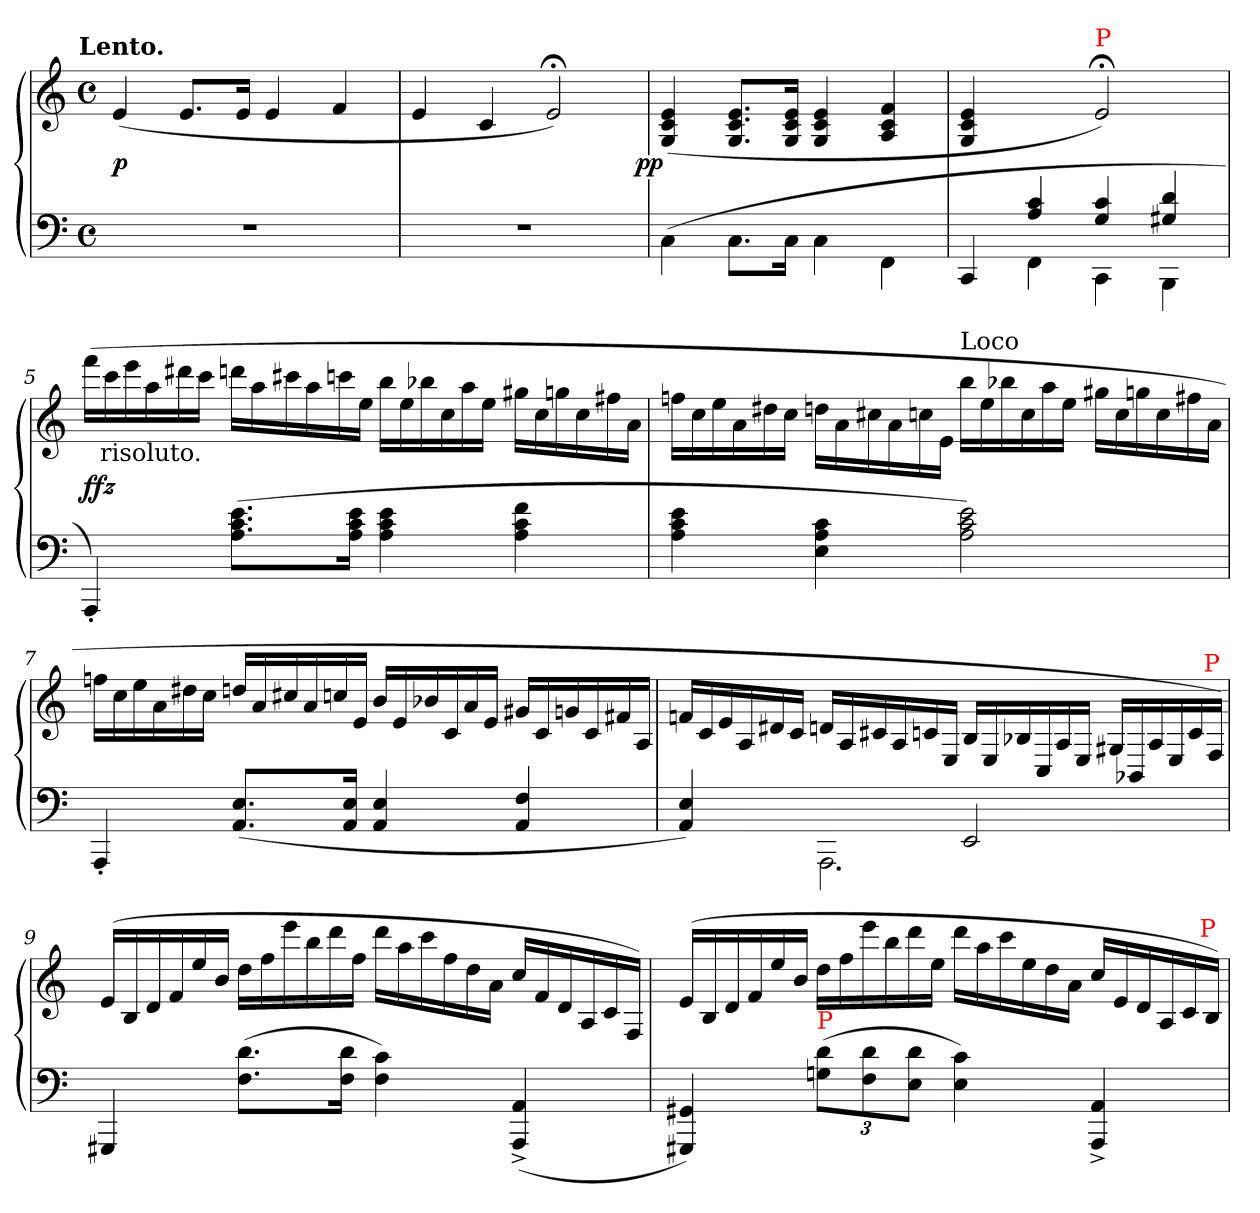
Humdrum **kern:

**kern	**kern	**dynam
*part1	*part1	*part1
*staff2	*staff1	*staff1/2
*clefF4	*clefG2	*
*k[]	*k[]	*
*a:	*a:	*
!!LO:TX:omd:t=Lento.
*M4/4	*M4/4	*
*met(c)	*met(c)	*
*MM138	*MM138	*
=1	=1	=1
1r	(<4e	p
.	8.eL	.
.	16eJk	.
.	4e	.
.	4f	.
=2	=2	=2
1r	4e	.
.	4c	.
.	2e;<)	.
=3	=3	=3
!	!	!LO:DY:rj
(<4C\	(>4e/ 4c/ 4G/	pp
8.C\L	8.e/ 8.c/ 8.G/L	.
16C\Jk	16e/ 16c/ 16G/Jk	.
4C\	4e/ 4c/ 4G/	.
4FF\	4f/ 4c/ 4A/	.
=4	=4	=4
*^	*	*
4ryy	4CC	4e/ 4c/ 4G/	.
4c 4A	4FF	4ryy	.
!	!	!LO:TX:a:color=red:t=P	!
4c 4G	4CC	2e;<)	.
4d 4G#X	4BBB	.	.
*v	*v	*	*
=5	=5	=5
*	*Xtuplet	*
4AAA'<)	(>24fffLL	f fz
!	!LO:TX:b:t=risoluto.	!
.	24ccc	.
.	24eee	.
.	24aa	.
.	24ddd#X	.
.	24cccJJ	.
(>8.e 8.c 8.AL	24dddnLL	.
.	24aa	.
.	24ccc#X	.
.	24aa	.
.	24cccn	.
16e 16c 16AJk	.	.
.	24eeJJ	.
4e 4c 4A	24bbLL	.
.	24ee	.
.	24bb-X	.
.	24cc	.
.	24aa	.
.	24eeJJ	.
4f 4c 4A	24gg#XLL	.
.	24cc	.
.	24ggn	.
.	24cc	.
.	24ff#X	.
.	24aJJ	.
=6	=6	=6
4e 4c 4A	24ffnLL	.
.	24cc	.
.	24ee	.
.	24a	.
.	24dd#X	.
.	24ccJJ	.
4c 4A 4E	24ddn\LL	.
.	24a\	.
.	24cc#X\	.
.	24a\	.
.	24ccn\	.
.	24e\JJ	.
!	!LO:TX:a:t=Loco	!
2e 2c 2A)	24bbLL	.
.	24ee	.
.	24bb-X	.
.	24cc	.
.	24aa	.
.	24eeJJ	.
.	24gg#XLL	.
.	24cc	.
.	24ggn	.
.	24cc	.
.	24ff#X	.
.	24aJJ	.
=7	=7	=7
4AAA'<	24ffnLL	.
.	24cc	.
.	24ee	.
.	24a	.
.	24dd#X	.
.	24ccJJ	.
(>8.E 8.AAL	24ddn/LL	.
.	24a/	.
.	24cc#X/	.
.	24a/	.
.	24ccn/	.
16E 16AAJk	.	.
.	24e/JJ	.
4E 4AA	24bLL	.
.	24e	.
.	24b-X	.
.	24c	.
.	24a	.
.	24eJJ	.
4F 4AA	24g#XLL	.
.	24c	.
.	24gn	.
.	24c	.
.	24f#X	.
.	24AJJ	.
=8	=8	=8
*^	*	*
4E 4AA)	4ryy	24fnLL	.
.	.	24c	.
.	.	24e	.
.	.	24A	.
.	.	24d#X	.
.	.	24cJJ	.
4ryy	2.AAA)	24dnLL	.
.	.	24A	.
.	.	24c#X	.
.	.	24A	.
.	.	24cn	.
.	.	24E/JJ	.
(>2EE	.	24B/LL	.
.	.	24E/	.
.	.	24B-X	.
.	.	24C/	.
.	.	24A/	.
.	.	24E/JJ	.
.	.	24G#XLL	.
.	.	24BB-	.
.	.	24A/	.
.	.	24E/	.
.	.	24c/	.
!	!	!LO:TX:a:color=red:t=P	!
.	.	24F/JJ)	.
*v	*v	*	*
=9	=9	=9
4GGG#X	(>24eLL	.
.	24B	.
.	24d	.
.	24f	.
.	24ee	.
.	24bJJ	.
(>8.d 8.FL	24ddLL	.
.	24ff	.
.	24eee	.
.	24bb	.
.	24ddd	.
16d 16FJk	.	.
.	24ffJJ	.
4c 4F)	24dddLL	.
.	24aa	.
.	24ccc	.
.	24ff	.
.	24dd	.
.	24aJJ	.
(<4AA^> 4AAA^>	24ccLL	.
.	24f	.
.	24d	.
.	24A/	.
.	24c/	.
.	24F/JJ)	.
=10	=10	=10
4GG#X 4GGG#X)	(>24eLL	.
.	24B	.
.	24d	.
.	24f	.
.	24ee	.
.	24bJJ	.
*Xbrackettup	*	*
!LO:TX:a:color=red:t=P	!	!
(>12d 12GnL	24ddLL	.
.	24ff	.
12d 12F	24eee	.
.	24bb	.
12d 12EJ	24ddd	.
.	24eeJJ	.
4c 4E)	24dddLL	.
.	24aa	.
.	24ccc	.
.	24ee	.
.	24dd	.
.	24aJJ	.
4AA^> 4AAA^>	24ccLL	.
.	24e	.
.	24d	.
.	24A/	.
.	24c/	.
!	!LO:TX:a:color=red:t=P	!
.	24B/JJ)	.
=	=	=
*-	*-	*-
